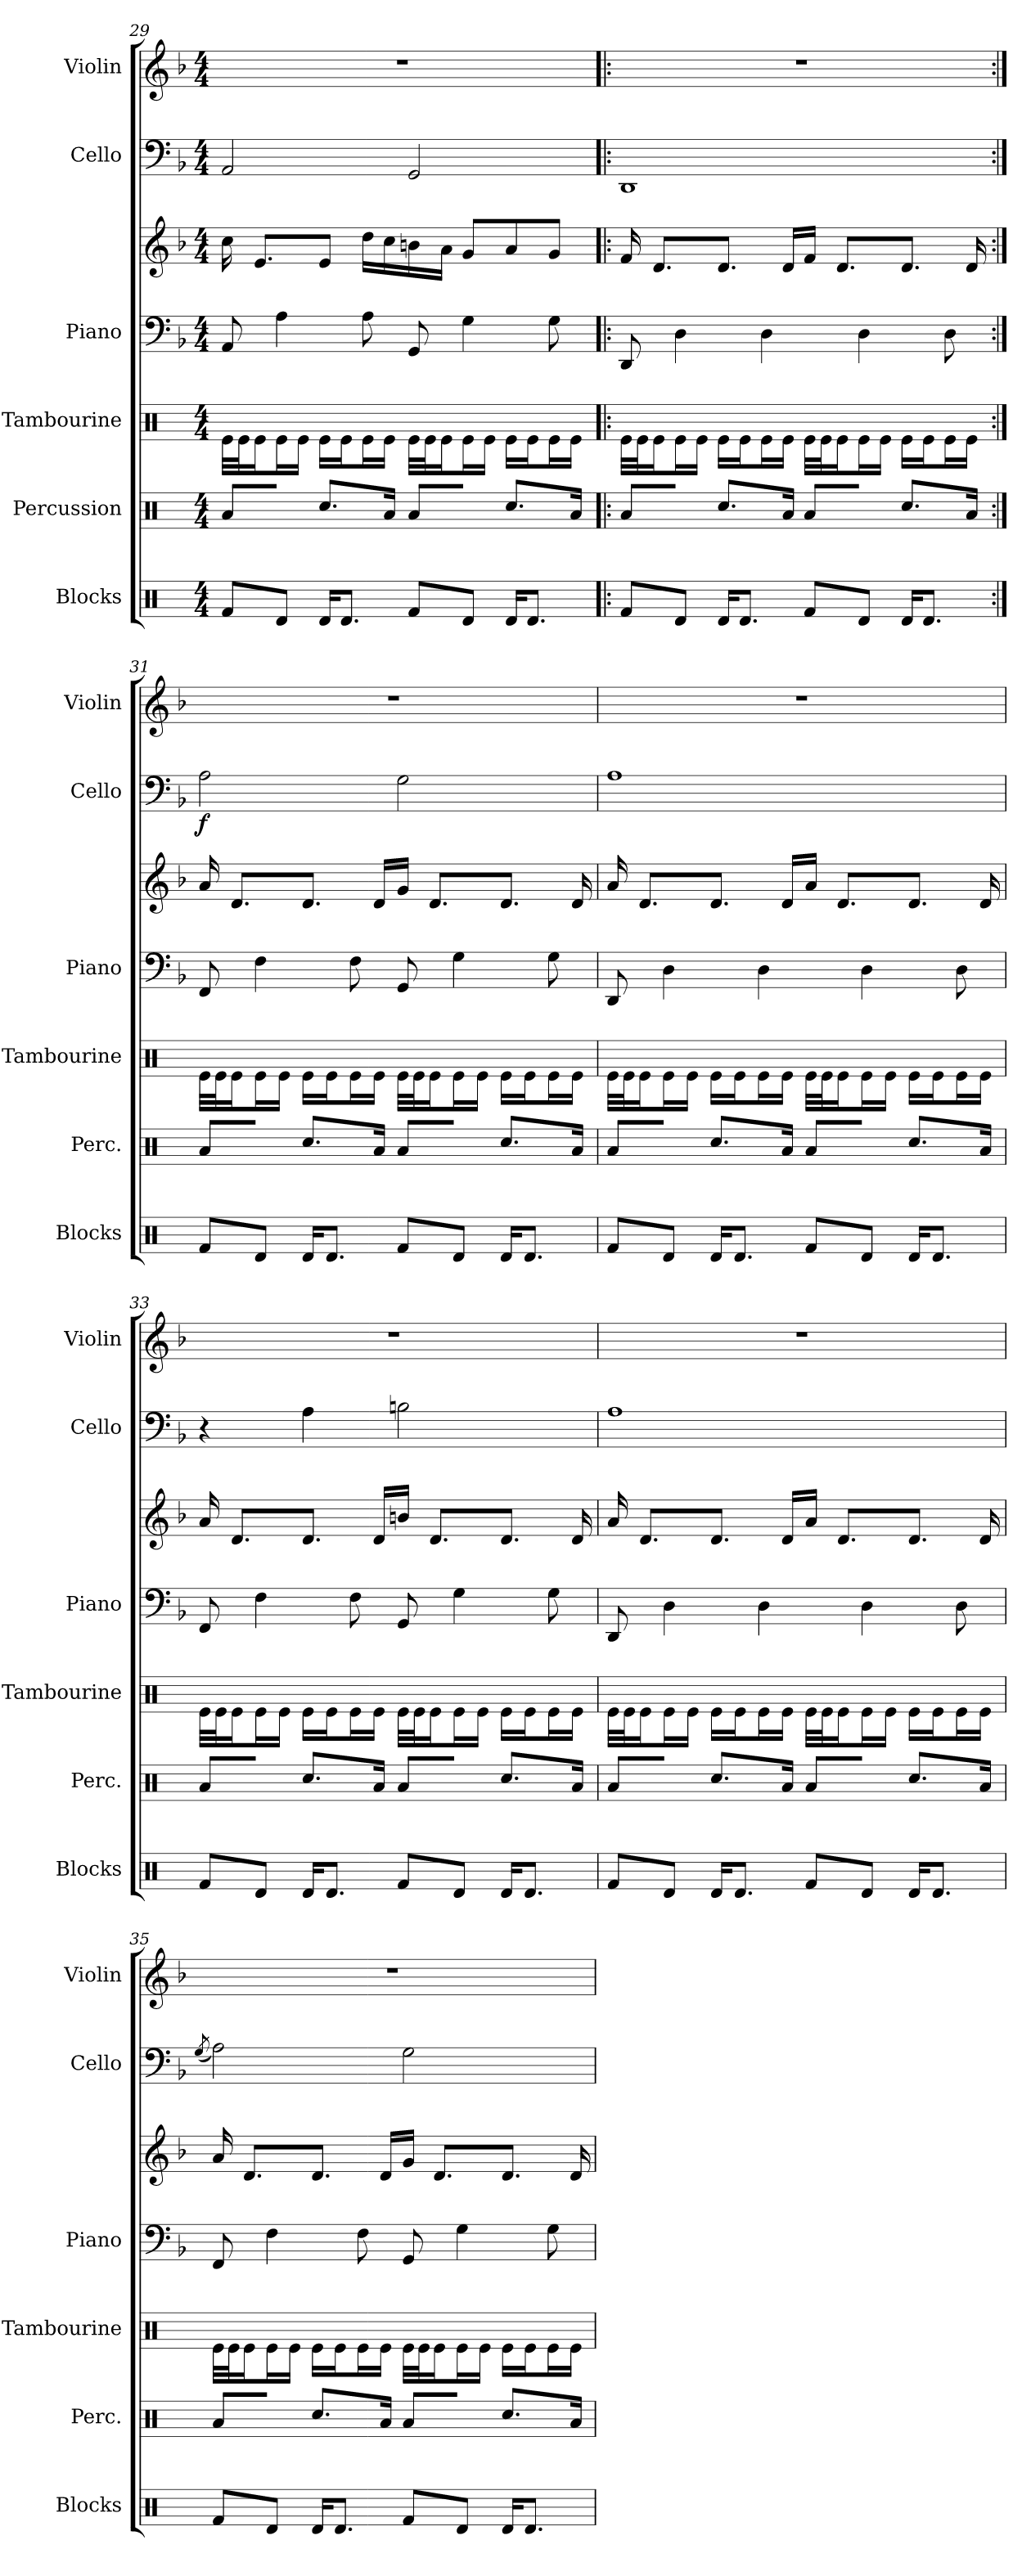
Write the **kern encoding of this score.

**kern	**kern	**kern	**kern	**kern	**kern	**dynam	**kern
*part6	*part5	*part4	*part3	*part3	*part2	*part2	*part1
*staff7	*staff6	*staff5	*staff4	*staff3	*staff2	*staff2	*staff1
*I"Blocks	*I"Percussion	*I"Tambourine	*I"Piano	*	*I"Cello	*	*I"Violin
*I'Blocks	*I'Perc.	*I'Tambourine	*I'Piano	*	*I'Cello	*	*I'Violin
!!LO:LB:g=z
*clefX	*clefX	*clefX	*clefF4	*clefG2	*clefF4	*	*clefG2
*k[]	*k[]	*k[]	*k[b-]	*k[b-]	*k[b-]	*	*k[b-]
*M4/4	*M4/4	*M4/4	*M4/4	*M4/4	*M4/4	*	*M4/4
=29	=29	=29	=29	=29	=29	=29	=29
8Rf/L	8Ra/L	32Re\LLL	8AA/	16cc\	2AA/	.	1r
.	.	32Re\J	.	.	.	.	.
.	.	16Re\J	.	8.e/L	.	.	.
8Rd/J	8R/J	16Re\L	4A\	.	.	.	.
.	.	16Re\JJ	.	.	.	.	.
16Rd/KL	8.Rcc/L	16Re\LL	.	8e/J	.	.	.
8.Rd/J	.	16Re\J	.	.	.	.	.
.	.	16Re\L	8A\	16dd\LL	.	.	.
.	16Ra\Jk	16Re\JJ	.	16cc\	.	.	.
8Rf/L	8Ra/L	32Re\LLL	8GG/	16bn\	2GG/	.	.
.	.	32Re\J	.	.	.	.	.
.	.	16Re\J	.	16a\JJ	.	.	.
8Rd/J	8R/J	16Re\L	4G\	8g/L	.	.	.
.	.	16Re\JJ	.	.	.	.	.
16Rd/KL	8.Rcc/L	16Re\LL	.	8a/	.	.	.
8.Rd/J	.	16Re\J	.	.	.	.	.
.	.	16Re\L	8G\	8g/J	.	.	.
.	16Ra\Jk	16Re\JJ	.	.	.	.	.
=30!|:	=30!|:	=30!|:	=30!|:	=30!|:	=30!|:	=30!|:	=30!|:
8Rf/L	8Ra/L	32Re\LLL	8DD/	16f/	1DD	.	1r
.	.	32Re\J	.	.	.	.	.
.	.	16Re\J	.	8.d/L	.	.	.
8Rd/J	8R/J	16Re\L	4D\	.	.	.	.
.	.	16Re\JJ	.	.	.	.	.
16Rd/KL	8.Rcc/L	16Re\LL	.	8.d/J	.	.	.
8.Rd/J	.	16Re\J	.	.	.	.	.
.	.	16Re\L	4D\	.	.	.	.
.	16Ra\Jk	16Re\JJ	.	16d/LL	.	.	.
8Rf/L	8Ra/L	32Re\LLL	.	16f/JJ	.	.	.
.	.	32Re\J	.	.	.	.	.
.	.	16Re\J	.	8.d/L	.	.	.
8Rd/J	8R/J	16Re\L	4D\	.	.	.	.
.	.	16Re\JJ	.	.	.	.	.
16Rd/KL	8.Rcc/L	16Re\LL	.	8.d/J	.	.	.
8.Rd/J	.	16Re\J	.	.	.	.	.
.	.	16Re\L	8D\	.	.	.	.
.	16Ra\Jk	16Re\JJ	.	16d/	.	.	.
=31:|!	=31:|!	=31:|!	=31:|!	=31:|!	=31:|!	=31:|!	=31:|!
!	!	!	!	!	!	!LO:DY:b	!
8Rf/L	8Ra/L	32Re\LLL	8FF/	16a/	2A\	f	1r
.	.	32Re\J	.	.	.	.	.
.	.	16Re\J	.	8.d/L	.	.	.
8Rd/J	8R/J	16Re\L	4F\	.	.	.	.
.	.	16Re\JJ	.	.	.	.	.
16Rd/KL	8.Rcc/L	16Re\LL	.	8.d/J	.	.	.
8.Rd/J	.	16Re\J	.	.	.	.	.
.	.	16Re\L	8F\	.	.	.	.
.	16Ra\Jk	16Re\JJ	.	16d/LL	.	.	.
8Rf/L	8Ra/L	32Re\LLL	8GG/	16g/JJ	2G\	.	.
.	.	32Re\J	.	.	.	.	.
.	.	16Re\J	.	8.d/L	.	.	.
8Rd/J	8R/J	16Re\L	4G\	.	.	.	.
.	.	16Re\JJ	.	.	.	.	.
16Rd/KL	8.Rcc/L	16Re\LL	.	8.d/J	.	.	.
8.Rd/J	.	16Re\J	.	.	.	.	.
.	.	16Re\L	8G\	.	.	.	.
.	16Ra\Jk	16Re\JJ	.	16d/	.	.	.
=32	=32	=32	=32	=32	=32	=32	=32
8Rf/L	8Ra/L	32Re\LLL	8DD/	16a/	1A	.	1r
.	.	32Re\J	.	.	.	.	.
.	.	16Re\J	.	8.d/L	.	.	.
8Rd/J	8R/J	16Re\L	4D\	.	.	.	.
.	.	16Re\JJ	.	.	.	.	.
16Rd/KL	8.Rcc/L	16Re\LL	.	8.d/J	.	.	.
8.Rd/J	.	16Re\J	.	.	.	.	.
.	.	16Re\L	4D\	.	.	.	.
.	16Ra\Jk	16Re\JJ	.	16d/LL	.	.	.
8Rf/L	8Ra/L	32Re\LLL	.	16a/JJ	.	.	.
.	.	32Re\J	.	.	.	.	.
.	.	16Re\J	.	8.d/L	.	.	.
8Rd/J	8R/J	16Re\L	4D\	.	.	.	.
.	.	16Re\JJ	.	.	.	.	.
16Rd/KL	8.Rcc/L	16Re\LL	.	8.d/J	.	.	.
8.Rd/J	.	16Re\J	.	.	.	.	.
.	.	16Re\L	8D\	.	.	.	.
.	16Ra\Jk	16Re\JJ	.	16d/	.	.	.
!!LO:LB:g=z
=33	=33	=33	=33	=33	=33	=33	=33
8Rf/L	8Ra/L	32Re\LLL	8FF/	16a/	4r	.	1r
.	.	32Re\J	.	.	.	.	.
.	.	16Re\J	.	8.d/L	.	.	.
8Rd/J	8R/J	16Re\L	4F\	.	.	.	.
.	.	16Re\JJ	.	.	.	.	.
16Rd/KL	8.Rcc/L	16Re\LL	.	8.d/J	4A\	.	.
8.Rd/J	.	16Re\J	.	.	.	.	.
.	.	16Re\L	8F\	.	.	.	.
.	16Ra\Jk	16Re\JJ	.	16d/LL	.	.	.
8Rf/L	8Ra/L	32Re\LLL	8GG/	16bn/JJ	2Bn\	.	.
.	.	32Re\J	.	.	.	.	.
.	.	16Re\J	.	8.d/L	.	.	.
8Rd/J	8R/J	16Re\L	4G\	.	.	.	.
.	.	16Re\JJ	.	.	.	.	.
16Rd/KL	8.Rcc/L	16Re\LL	.	8.d/J	.	.	.
8.Rd/J	.	16Re\J	.	.	.	.	.
.	.	16Re\L	8G\	.	.	.	.
.	16Ra\Jk	16Re\JJ	.	16d/	.	.	.
=34	=34	=34	=34	=34	=34	=34	=34
8Rf/L	8Ra/L	32Re\LLL	8DD/	16a/	1A	.	1r
.	.	32Re\J	.	.	.	.	.
.	.	16Re\J	.	8.d/L	.	.	.
8Rd/J	8R/J	16Re\L	4D\	.	.	.	.
.	.	16Re\JJ	.	.	.	.	.
16Rd/KL	8.Rcc/L	16Re\LL	.	8.d/J	.	.	.
8.Rd/J	.	16Re\J	.	.	.	.	.
.	.	16Re\L	4D\	.	.	.	.
.	16Ra\Jk	16Re\JJ	.	16d/LL	.	.	.
8Rf/L	8Ra/L	32Re\LLL	.	16a/JJ	.	.	.
.	.	32Re\J	.	.	.	.	.
.	.	16Re\J	.	8.d/L	.	.	.
8Rd/J	8R/J	16Re\L	4D\	.	.	.	.
.	.	16Re\JJ	.	.	.	.	.
16Rd/KL	8.Rcc/L	16Re\LL	.	8.d/J	.	.	.
8.Rd/J	.	16Re\J	.	.	.	.	.
.	.	16Re\L	8D\	.	.	.	.
.	16Ra\Jk	16Re\JJ	.	16d/	.	.	.
=35	=35	=35	=35	=35	=35	=35	=35
.	.	.	.	.	(<8qG/	.	.
8Rf/L	8Ra/L	32Re\LLL	8FF/	16a/	2A\)	.	1r
.	.	32Re\J	.	.	.	.	.
.	.	16Re\J	.	8.d/L	.	.	.
8Rd/J	8R/J	16Re\L	4F\	.	.	.	.
.	.	16Re\JJ	.	.	.	.	.
16Rd/KL	8.Rcc/L	16Re\LL	.	8.d/J	.	.	.
8.Rd/J	.	16Re\J	.	.	.	.	.
.	.	16Re\L	8F\	.	.	.	.
.	16Ra\Jk	16Re\JJ	.	16d/LL	.	.	.
8Rf/L	8Ra/L	32Re\LLL	8GG/	16g/JJ	2G\	.	.
.	.	32Re\J	.	.	.	.	.
.	.	16Re\J	.	8.d/L	.	.	.
8Rd/J	8R/J	16Re\L	4G\	.	.	.	.
.	.	16Re\JJ	.	.	.	.	.
16Rd/KL	8.Rcc/L	16Re\LL	.	8.d/J	.	.	.
8.Rd/J	.	16Re\J	.	.	.	.	.
.	.	16Re\L	8G\	.	.	.	.
.	16Ra\Jk	16Re\JJ	.	16d/	.	.	.
=	=	=	=	=	=	=	=
*-	*-	*-	*-	*-	*-	*-	*-
